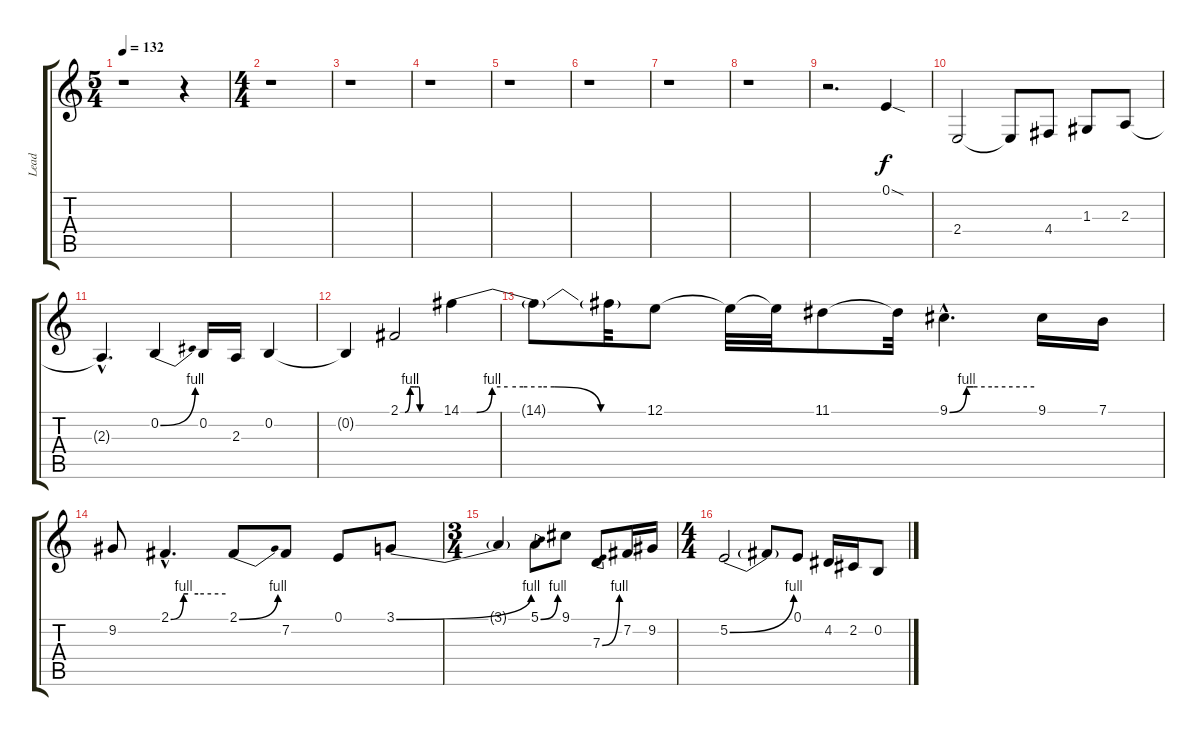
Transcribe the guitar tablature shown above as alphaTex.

\track ("Lead" "Lead") {instrument lead1square}
\staff {score tabs}
\tuning (E4 B3 G3 D3 A2 E2) {hide}
\ts (5 4)
\tempo 132
\clef g2
\ks c
r.1{dy f} r.4 |
\ts (4 4)
r.1 |
r.1 |
r.1 |
r.1 |
r.1 |
r.1 |
r.1 |
r.2{d} 0.1{sod}.4{instrument lead2sawtooth} |
2.4.2 2.4{t}.8 4.4.8 1.3.8 2.3.8 |
2.3{hac t}.4{d} 0.2{be (bend 0 0 60 4)}.4 0.2.16 2.3.16 0.2.4 |
0.2{t}.4 2.1{be (custom 0 0 7 0 15 4 22 4 25 4 28 4 30 0 34 0 45 0 60 0)}.2 14.1{be (custom 0 0 5 0 10 4 15 4 20 4 26 4 30 4 45 0 60 0)}.4 |
14.1{t}.8 14.1{t}.32 12.1.8 12.1{t}.32 12.1{t}.32 11.1.8 11.1{t}.32 9.1{be (custom 0 0 12 4 17 4 30 4 60 4) hac}.4{d} 9.1.16 7.1.16 |
9.2.8 2.1{be (custom 0 0 14 4 19 4 30 4 60 4) hac}.4{d} 2.1{be (bend 0 0 60 4)}.8 7.2.8 0.1.8 3.1{be (bend 0 0 60 4)}.8 |
\ts (3 4)
3.1{t}.4 5.1{be (bend 0 0 60 4)}.8 9.1.8 7.3{be (bend 0 0 60 4)}.8 7.2.16 9.2.16 |
\ts (4 4)
5.2{be (bend 0 0 60 4)}.2 5.2{t}.8 0.1.8 4.2.16 2.2.16 0.2.8
